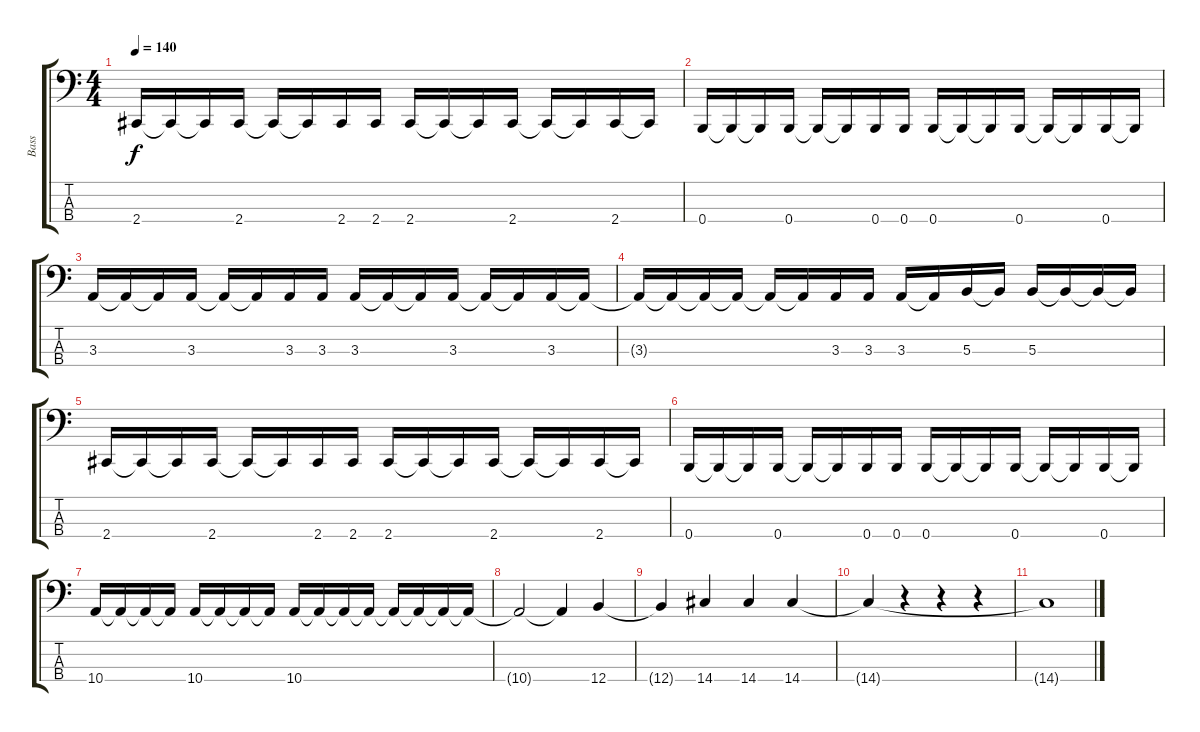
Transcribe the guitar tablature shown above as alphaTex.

\track ("Bass" "Bass") {instrument electricbassfinger}
\staff {score tabs}
\tuning (Db2 B1 Gb1 B0) {hide}
\ts (4 4)
\tempo 140
\clef f4
\ks c
2.4.16{dy f} 2.4{t}.16 2.4{t}.16 2.4.16 2.4{t}.16 2.4{t}.16 2.4.16 2.4.16 2.4.16 2.4{t}.16 2.4{t}.16 2.4.16 2.4{t}.16 2.4{t}.16 2.4.16 2.4{t}.16 |
0.4.16 0.4{t}.16 0.4{t}.16 0.4.16 0.4{t}.16 0.4{t}.16 0.4.16 0.4.16 0.4.16 0.4{t}.16 0.4{t}.16 0.4.16 0.4{t}.16 0.4{t}.16 0.4.16 0.4{t}.16 |
3.3.16 3.3{t}.16 3.3{t}.16 3.3.16 3.3{t}.16 3.3{t}.16 3.3.16 3.3.16 3.3.16 3.3{t}.16 3.3{t}.16 3.3.16 3.3{t}.16 3.3{t}.16 3.3.16 3.3{t}.16 |
3.3{t}.16 3.3{t}.16 3.3{t}.16 3.3{t}.16 3.3{t}.16 3.3{t}.16 3.3.16 3.3.16 3.3.16 3.3{t}.16 5.3.16 5.3{t}.16 5.3.16 5.3{t}.16 5.3{t}.16 5.3{t}.16 |
2.4.16 2.4{t}.16 2.4{t}.16 2.4.16 2.4{t}.16 2.4{t}.16 2.4.16 2.4.16 2.4.16 2.4{t}.16 2.4{t}.16 2.4.16 2.4{t}.16 2.4{t}.16 2.4.16 2.4{t}.16 |
0.4.16 0.4{t}.16 0.4{t}.16 0.4.16 0.4{t}.16 0.4{t}.16 0.4.16 0.4.16 0.4.16 0.4{t}.16 0.4{t}.16 0.4.16 0.4{t}.16 0.4{t}.16 0.4.16 0.4{t}.16 |
10.4.16 10.4{t}.16 10.4{t}.16 10.4{t}.16 10.4.16 10.4{t}.16 10.4{t}.16 10.4{t}.16 10.4.16 10.4{t}.16 10.4{t}.16 10.4{t}.16 10.4{t}.16 10.4{t}.16 10.4{t}.16 10.4{t}.16 |
10.4{t}.2 10.4{t}.4 12.4.4 |
12.4{t}.4 14.4.4 14.4.4 14.4.4 |
14.4{t}.4 r.4 r.4 r.4 |
14.4{t}.1
